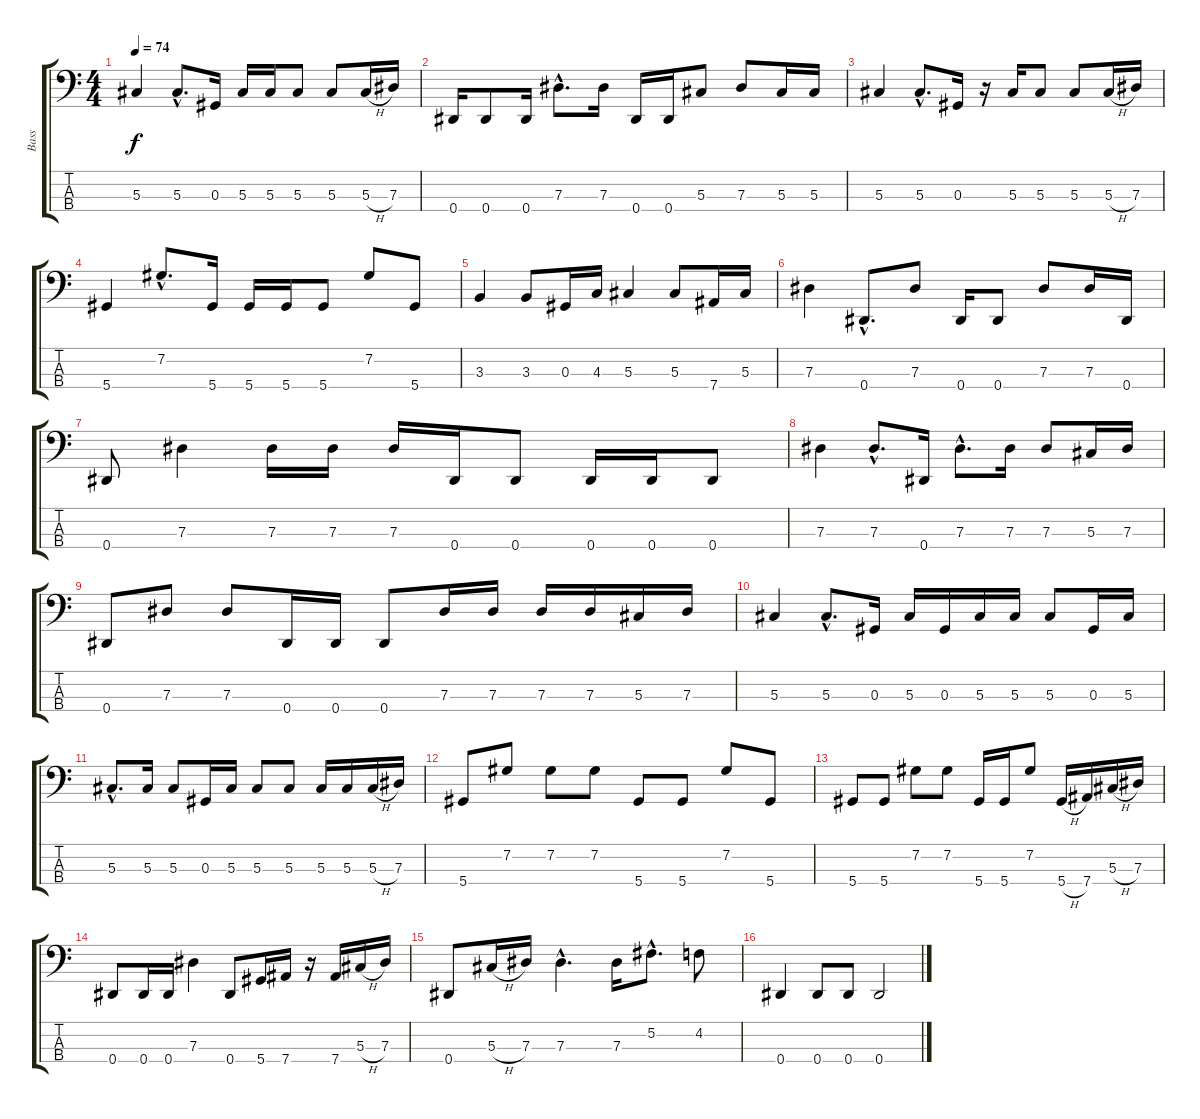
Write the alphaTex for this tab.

\track ("Bass" "Bass") {instrument electricbasspick}
\staff {score tabs}
\tuning (Gb2 Db2 Ab1 Eb1) {hide}
\ts (4 4)
\tempo 74
\clef f4
\ks c
5.3.4{dy f} 5.3{hac}.8{d} 0.3.16 5.3.16 5.3.16 5.3.8 5.3.8 5.3{h}.16 7.3.16 |
0.4.16 0.4.8 0.4.16 7.3{hac}.8{d} 7.3.16 0.4.16 0.4.16 5.3.8 7.3.8 5.3.16 5.3.16 |
5.3.4 5.3{hac}.8{d} 0.3.16 r.16 5.3.16 5.3.8 5.3.8 5.3{h}.16 7.3.16 |
5.4.4 7.2{hac}.8{d} 5.4.16 5.4.16 5.4.16 5.4.8 7.2.8 5.4.8 |
3.3.4 3.3.8 0.3.16 4.3.16 5.3.4 5.3.8 7.4.16 5.3.16 |
7.3.4 0.4{hac}.8{d} 7.3.8 0.4.16 0.4.8 7.3.8 7.3.16 0.4.16 |
0.4.8 7.3.4 7.3.16 7.3.16 7.3.16 0.4.16 0.4.8 0.4.16 0.4.16 0.4.8 |
7.3.4 7.3{hac}.8{d} 0.4.16 7.3{hac}.8{d} 7.3.16 7.3.8 5.3.16 7.3.16 |
0.4.8 7.3.8 7.3.8 0.4.16 0.4.16 0.4.8 7.3.16 7.3.16 7.3.16 7.3.16 5.3.16 7.3.16 |
5.3.4 5.3{hac}.8{d} 0.3.16 5.3.16 0.3.16 5.3.16 5.3.16 5.3.8 0.3.16 5.3.16 |
5.3{hac}.8{d} 5.3.16 5.3.8 0.3.16 5.3.16 5.3.8 5.3.8 5.3.16 5.3.16 5.3{h}.16 7.3.16 |
5.4.8 7.2.8 7.2.8 7.2.8 5.4.8 5.4.8 7.2.8 5.4.8 |
5.4.8 5.4.8 7.2.8 7.2.8 5.4.16 5.4.16 7.2.8 5.4{h}.16 7.4.16 5.3{h}.16 7.3.16 |
0.4.8 0.4.16 0.4.16 7.3.4 0.4.8 5.4.16 7.4.16 r.16 7.4.16 5.3{h}.16 7.3.16 |
0.4.8 5.3{h}.16 7.3.16 7.3{hac}.4{d} 7.3.16 5.2{hac}.8{d} 4.2.8 |
0.4.4 0.4.8 0.4.8 0.4.2
